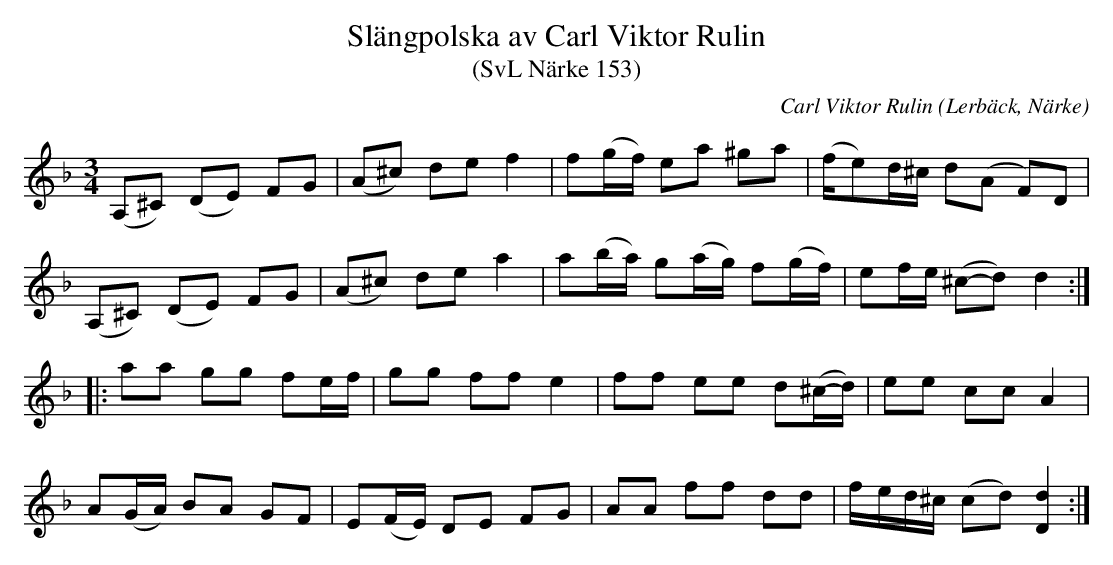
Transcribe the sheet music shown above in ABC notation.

X:1
T:Slängpolska av Carl Viktor Rulin
T:(SvL Närke 153)
L:1/8
M:3/4
O: Lerbäck, Närke
C: Carl Viktor Rulin
K:Dm
(A,-^C) (D-E) FG | (A-^c) de f2 | f(g/-f/) ea ^ga | (f/-e)/d/^c/ d(A- F)D |
(A,-^C) (D-E) FG | (A-^c) de a2 | a(b/-a/) g(a/-g/) f(g/-f/) | ef/e/ (^c-d) d2 ::
aa gg fe/f/ | gg ff e2 | ff ee d(^c/-d/) | ee cc A2 |
A(G/-A/) BA GF | E(F/-E/) DE FG | AA ff dd | f/-e/d/^c/ (c-d) [Dd]2 :|
